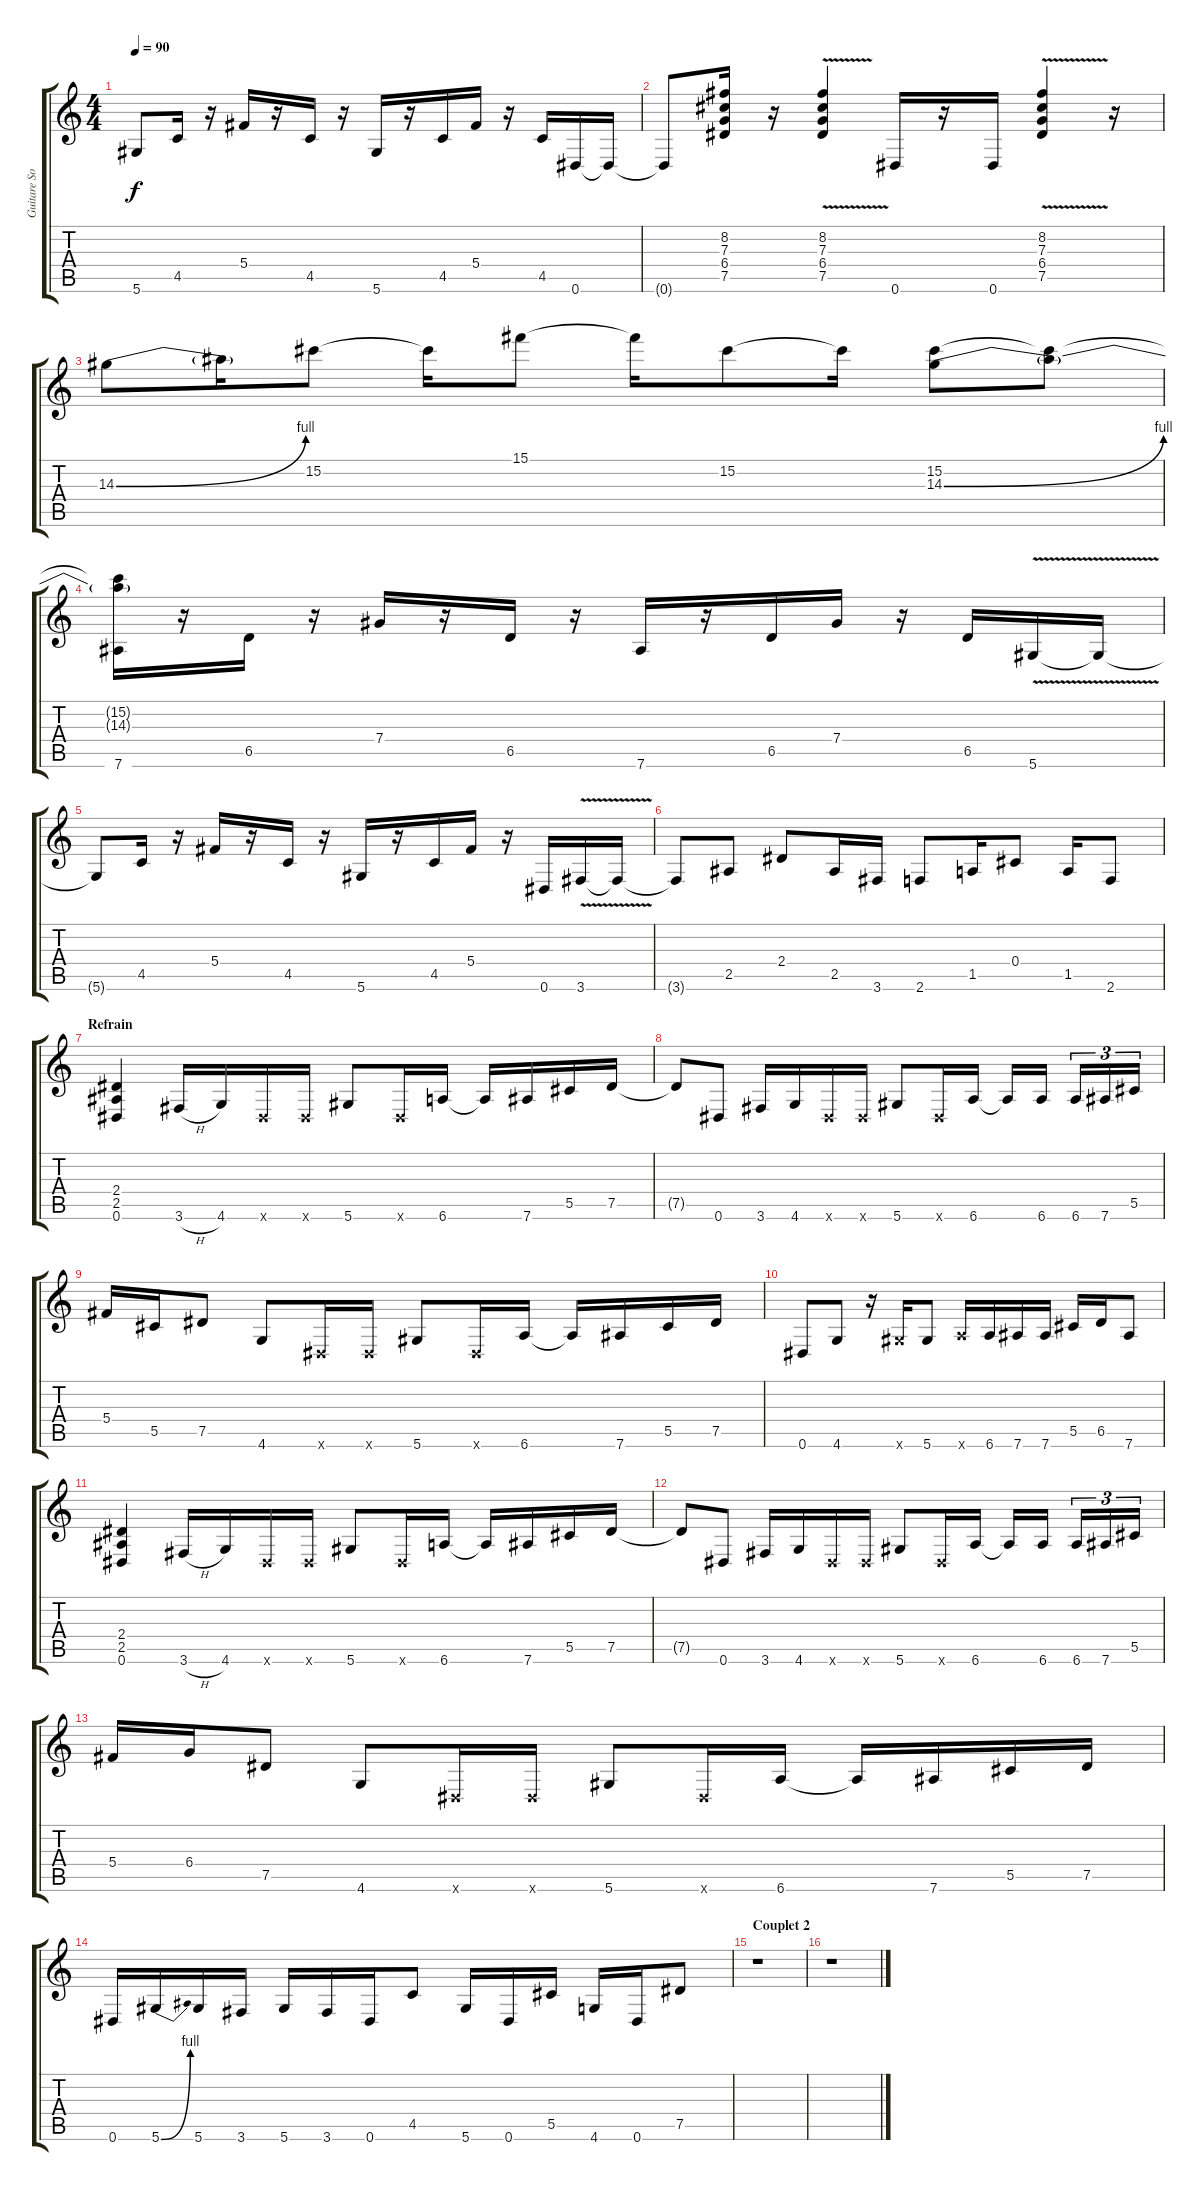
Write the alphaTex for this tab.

\track ("Guitare Solo" "Guitare So") {instrument overdrivenguitar}
\staff {score tabs}
\tuning (Eb4 Bb3 Gb3 Db3 Ab2 Eb2) {hide}
\ts (4 4)
\tempo 90
\clef g2
\ks c
5.6{t}.8{dy f} 4.5.16 r.16 5.4.16 r.16 4.5.16 r.16 5.6.16 r.16 4.5.16 5.4.16 r.16 4.5.16 0.6.16 0.6{t}.16 |
0.6{t}.8 (8.2 7.3 6.4 7.5).16 r.16 (8.2{v} 7.3{v} 6.4{v} 7.5{v}).4 0.6.16 r.16 0.6.16 (8.2{v} 7.3{v} 6.4{v} 7.5{v}).4 r.16 |
14.3{be (bend 0 0 60 4)}.8 14.3{t}.16 15.2.8 15.2{t}.16 15.1.8 15.1{t}.16 15.2.8 15.2{t}.16 (15.2 14.3{be (bend 0 0 60 4)}).8 (15.2{t} 14.3{t}).8 |
(15.2{t} 14.3{t} 7.6).16 r.16 6.5.16 r.16 7.4.16 r.16 6.5.16 r.16 7.6.16 r.16 6.5.16 7.4.16 r.16 6.5.16 5.6{v}.16 5.6{t}.16 |
5.6{t}.8 4.5.16 r.16 5.4.16 r.16 4.5.16 r.16 5.6.16 r.16 4.5.16 5.4.16 r.16 0.6.16 3.6{v}.16 3.6{t}.16 |
3.6{t}.8 2.5.8 2.4.8 2.5.16 3.6.16 2.6.8 1.5.16 0.4.8 1.5.16 2.6.8 |
\section ("" "Refrain")
(2.4 2.5 0.6).4 3.6{h}.16 4.6.16 0.6{x}.16 0.6{x}.16 5.6.8 0.6{x}.16 6.6.16 6.6{t}.16 7.6.16 5.5.16 7.5.16 |
7.5{t}.8 0.6.8 3.6.16 4.6.16 0.6{x}.16 0.6{x}.16 5.6.8 0.6{x}.16 6.6.16 6.6{t}.16 6.6.16 6.6.16{tu (3 2)} 7.6.16{tu (3 2)} 5.5.16{tu (3 2)} |
5.4.16 5.5.16 7.5.8 4.6.8 0.6{x}.16 0.6{x}.16 5.6.8 0.6{x}.16 6.6.16 6.6{t}.16 7.6.16 5.5.16 7.5.16 |
0.6.8 4.6.8 r.16 5.6{x}.16 5.6.8 6.6{x}.16 6.6.16 7.6.16 7.6.16 5.5.16 6.5.16 7.6.8 |
(2.4 2.5 0.6).4 3.6{h}.16 4.6.16 0.6{x}.16 0.6{x}.16 5.6.8 0.6{x}.16 6.6.16 6.6{t}.16 7.6.16 5.5.16 7.5.16 |
7.5{t}.8 0.6.8 3.6.16 4.6.16 0.6{x}.16 0.6{x}.16 5.6.8 0.6{x}.16 6.6.16 6.6{t}.16 6.6.16 6.6.16{tu (3 2)} 7.6.16{tu (3 2)} 5.5.16{tu (3 2)} |
5.4.16 6.4.16 7.5.8 4.6.8 0.6{x}.16 0.6{x}.16 5.6.8 0.6{x}.16 6.6.16 6.6{t}.16 7.6.16 5.5.16 7.5.16 |
0.6.16 5.6{be (bend 0 0 60 4)}.16 5.6.16 3.6.16 5.6.16 3.6.16 0.6.16 4.5.8 5.6.16 0.6.16 5.5.16 4.6.16 0.6.16 7.5.8 |
\section ("" "Couplet 2")
r.1 |
r.1
